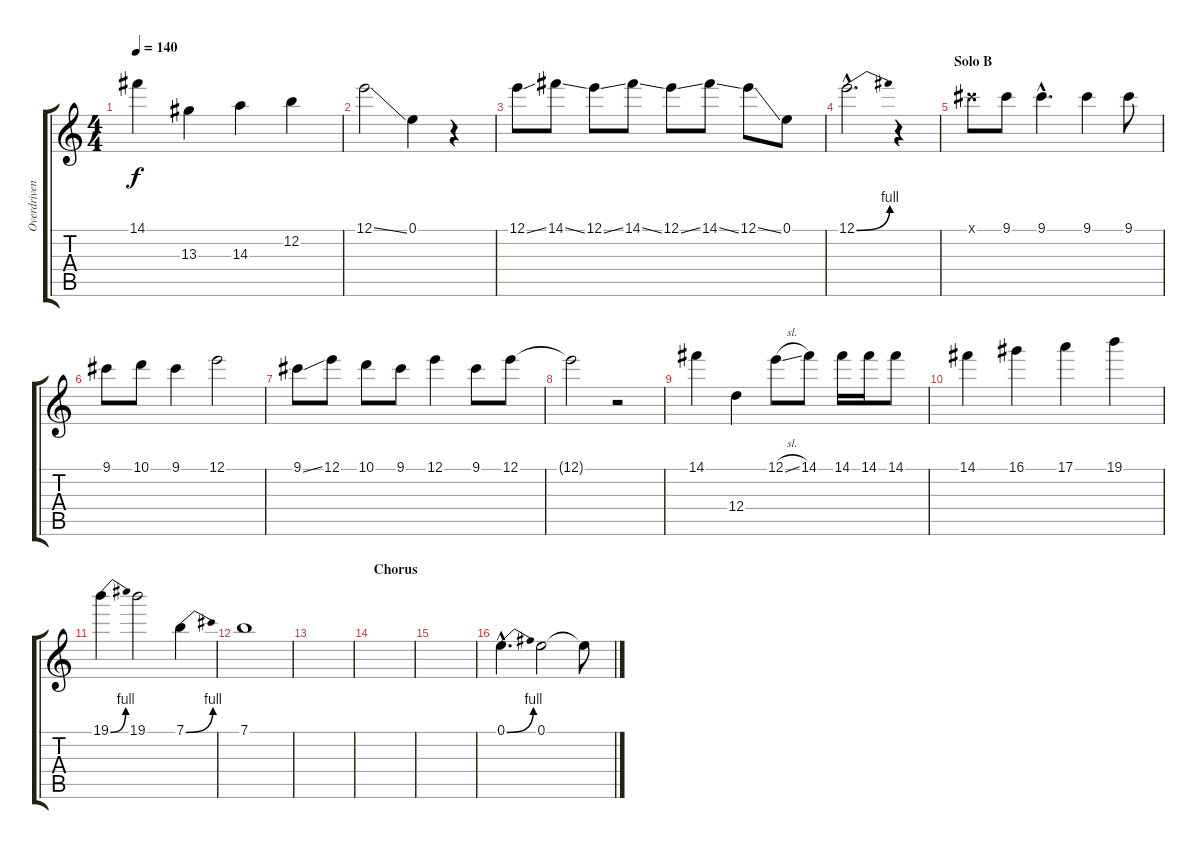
\track ("Overdriven" "Overdriven") {instrument overdrivenguitar}
\staff {score tabs}
\tuning (E4 B3 G3 D3 A2 E2) {hide}
\ts (4 4)
\tempo 140
\clef g2
\ks c
14.1.4{dy f} 13.3.4 14.3.4 12.2.4 |
12.1{ss}.2 0.1.4 r.4 |
12.1{ss}.8 14.1{ss}.8 12.1{ss}.8 14.1{ss}.8 12.1{ss}.8 14.1{ss}.8 12.1{ss}.8 0.1.8 |
12.1{be (bend 0 0 60 4) hac}.2{d} r.4 |
\section ("" "Solo B")
9.1{x}.8 9.1.8 9.1{hac}.4{d} 9.1.4 9.1.8 |
9.1.8 10.1.8 9.1.4 12.1.2 |
9.1{ss}.8 12.1.8 10.1.8 9.1.8 12.1.4 9.1.8 12.1.8 |
12.1{t}.2 r.2 |
14.1.4 12.4.4 12.1{sl}.8 14.1.8 14.1.16 14.1.16 14.1.8 |
14.1.4 16.1.4 17.1.4 19.1.4 |
19.1{be (bend 0 0 60 4)}.4 19.1.2 7.1{be (bend 0 0 60 4)}.4 |
7.1.1 |
|
\section ("" "Chorus")
|
|
0.1{be (bend 0 0 60 4) hac}.4{d} 0.1.2 0.1{t}.8
